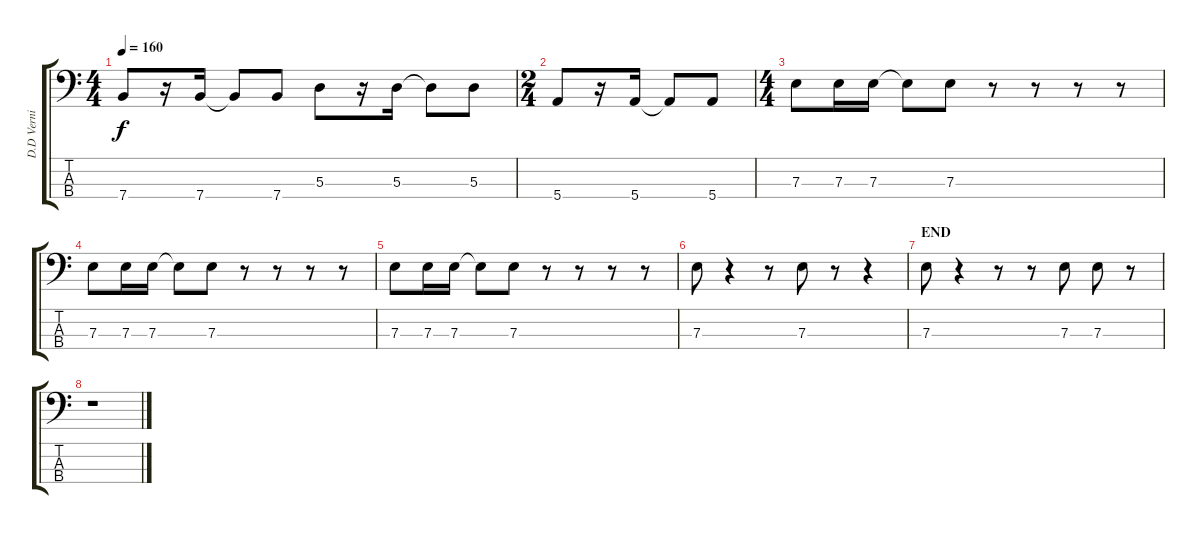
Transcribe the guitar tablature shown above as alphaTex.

\track ("D.D Verni" "D.D Verni") {instrument electricbasspick}
\staff {score tabs}
\tuning (G2 D2 A1 E1) {hide}
\ts (4 4)
\tempo 160
\clef f4
\ks c
7.4.8{dy f} r.16 7.4.16 7.4{t}.8 7.4.8 5.3.8 r.16 5.3.16 5.3{t}.8 5.3.8 |
\ts (2 4)
5.4.8 r.16 5.4.16 5.4{t}.8 5.4.8 |
\ts (4 4)
7.3.8 7.3.16 7.3.16 7.3{t}.8 7.3.8 r.8 r.8 r.8 r.8 |
7.3.8 7.3.16 7.3.16 7.3{t}.8 7.3.8 r.8 r.8 r.8 r.8 |
7.3.8 7.3.16 7.3.16 7.3{t}.8 7.3.8 r.8 r.8 r.8 r.8 |
7.3.8 r.4 r.8 7.3.8 r.8 r.4 |
\section ("" "END")
7.3.8 r.4 r.8 r.8 7.3.8 7.3.8 r.8 |
r.1
